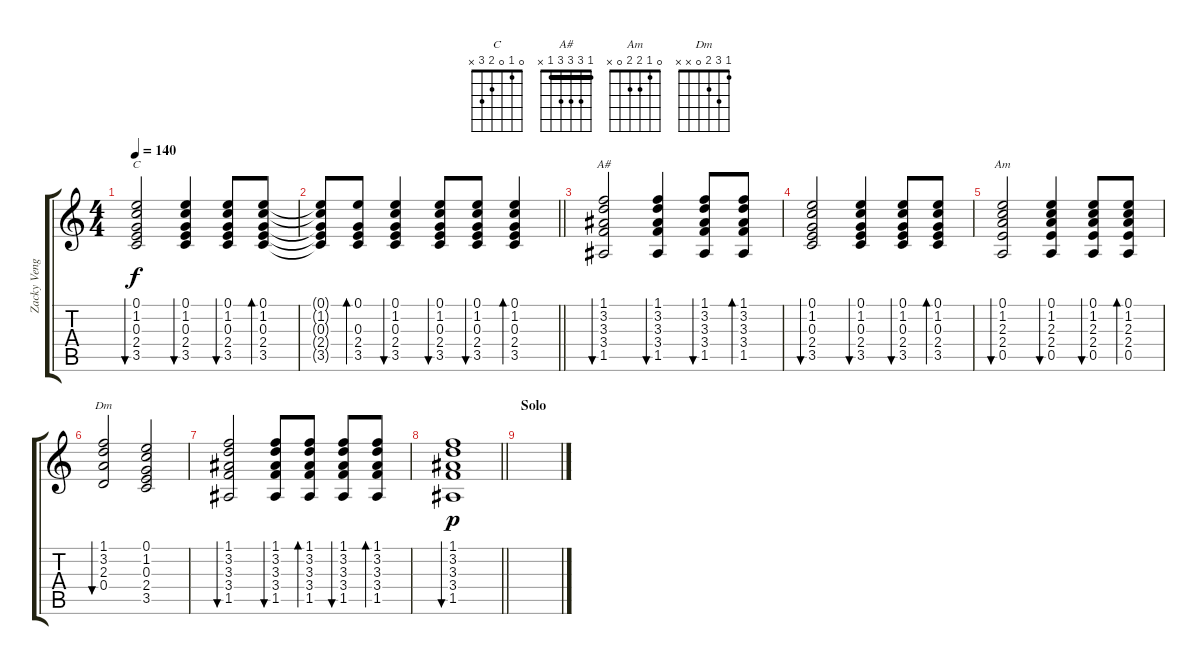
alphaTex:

\track ("Zacky Vengeance (acoustic rythm)" "Zacky Veng") {instrument electricguitarclean}
\staff {score tabs}
\tuning (E4 B3 G3 D3 A2 E2) {hide}
\chord ("C" 0 1 0 2 3 x)
\chord ("A#" 1 3 3 3 1 x) {barre 1}
\chord ("Am" 0 1 2 2 0 x)
\chord ("Dm" 1 3 2 0 x x)
\ts (4 4)
\tempo 140
\clef g2
\ks c
(0.1 1.2 0.3 2.4 3.5).2{bu 60 ch "C" dy f} (0.1 1.2 0.3 2.4 3.5).4{bu 60} (0.1 1.2 0.3 2.4 3.5).8{bu 60} (0.1 1.2 0.3 2.4 3.5).8{bd 60} |
\barLineRight lightlight
(0.1{t} 1.2{t} 0.3{t} 2.4{t} 3.5{t}).8 (0.1 0.3 2.4 3.5).8{bd 60} (0.1 1.2 0.3 2.4 3.5).4{bu 60} (0.1 1.2 0.3 2.4 3.5).8{bu 60} (0.1 1.2 0.3 2.4 3.5).8{bu 60} (0.1 1.2 0.3 2.4 3.5).4{bd 60} |
(1.1 3.2 3.3 3.4 1.5).2{bu 60 ch "A#"} (1.1 3.2 3.3 3.4 1.5).4{bu 60} (1.1 3.2 3.3 3.4 1.5).8{bu 60} (1.1 3.2 3.3 3.4 1.5).8{bd 60} |
(0.1 1.2 0.3 2.4 3.5).2{bu 60} (0.1 1.2 0.3 2.4 3.5).4{bu 60} (0.1 1.2 0.3 2.4 3.5).8{bu 60} (0.1 1.2 0.3 2.4 3.5).8{bd 60} |
(0.1 1.2 2.3 2.4 0.5).2{bu 60 ch "Am"} (0.1 1.2 2.3 2.4 0.5).4{bu 60} (0.1 1.2 2.3 2.4 0.5).8{bu 60} (0.1 1.2 2.3 2.4 0.5).8{bd 60} |
(1.1 3.2 2.3 0.4).2{bu 60 ch "Dm"} (0.1 1.2 0.3 2.4 3.5).2 |
(1.1 3.2 3.3 3.4 1.5).2{bu 60} (1.1 3.2 3.3 3.4 1.5).8{bu 60} (1.1 3.2 3.3 3.4 1.5).8{bd 60} (1.1 3.2 3.3 3.4 1.5).8{bu 60} (1.1 3.2 3.3 3.4 1.5).8{bd 60} |
\barLineRight lightlight
(1.1 3.2 3.3 3.4 1.5).1{bu 60 dy p} |
\section ("" "Solo")
